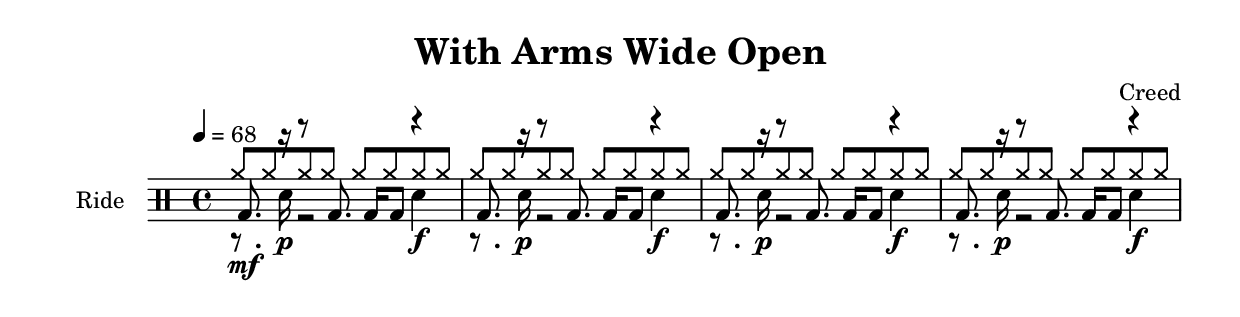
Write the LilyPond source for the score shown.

% Generated using Music Processing Suite (MPS)
\version "2.12.0"
#(set-default-paper-size "a4")

\header {
    title = "With Arms Wide Open"
    composer = "Creed"
}

\score {
    <<

        \new DrumStaff {
            \set DrumStaff.instrumentName = #"Ride"
            \drummode {
                \time 4/4
                \tempo 4 = 68
                <<
                    {
                        cymr8
                        cymr
                        cymr
                        cymr
                        cymr
                        cymr
                        cymr
                        cymr
                        cymr
                        cymr
                        cymr
                        cymr
                        cymr
                        cymr
                        cymr
                        cymr
                        cymr
                        cymr
                        cymr
                        cymr
                        cymr
                        cymr
                        cymr
                        cymr
                        cymr
                        cymr
                        cymr
                        cymr
                        cymr
                        cymr
                        cymr
                        cymr

                    }
                    \\
                    {
                        r8.
                        sn16\p
                        r2
                        sn4\f
                        r8.
                        sn16\p
                        r2
                        sn4\f
                        r8.
                        sn16\p
                        r2
                        sn4\f
                        r8.
                        sn16\p
                        r2
                        sn4\f

                    }
                    \\
                    {
                        bd8.\mf
                        r16
                        r8
                        bd8.
                        bd16
                        bd8
                        r4
                        bd8.
                        r16
                        r8
                        bd8.
                        bd16
                        bd8
                        r4
                        bd8.
                        r16
                        r8
                        bd8.
                        bd16
                        bd8
                        r4
                        bd8.
                        r16
                        r8
                        bd8.
                        bd16
                        bd8
                        r4

                    }


                >>

            }

        }

    >>

    \midi {
        \context {
            \Score
            tempoWholesPerMinute = #(ly:make-moment 120 4)
        }
    }
    \layout {
    }
}

